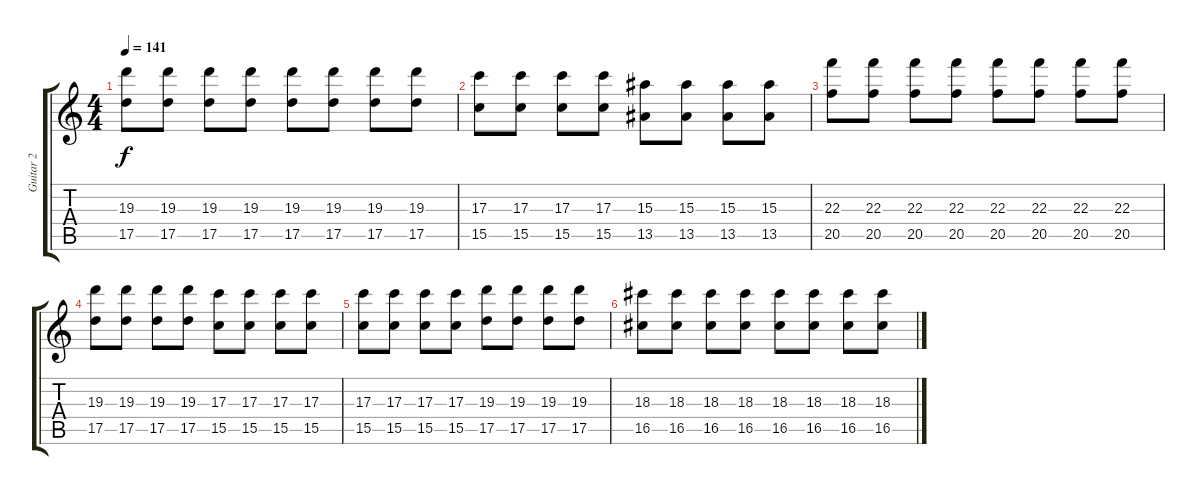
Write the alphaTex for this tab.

\track ("Guitar 2" "Guitar 2") {instrument distortionguitar}
\staff {score tabs}
\tuning (E4 B3 G3 D3 A2 D2) {hide}
\ts (4 4)
\tempo 141
\clef g2
\ks c
(19.3 17.5).8{dy f} (19.3 17.5).8 (19.3 17.5).8 (19.3 17.5).8 (19.3 17.5).8 (19.3 17.5).8 (19.3 17.5).8 (19.3 17.5).8 |
(17.3 15.5).8 (17.3 15.5).8 (17.3 15.5).8 (17.3 15.5).8 (15.3 13.5).8 (15.3 13.5).8 (15.3 13.5).8 (15.3 13.5).8 |
(22.3 20.5).8 (22.3 20.5).8 (22.3 20.5).8 (22.3 20.5).8 (22.3 20.5).8 (22.3 20.5).8 (22.3 20.5).8 (22.3 20.5).8 |
(19.3 17.5).8 (19.3 17.5).8 (19.3 17.5).8 (19.3 17.5).8 (17.3 15.5).8 (17.3 15.5).8 (17.3 15.5).8 (17.3 15.5).8 |
(17.3 15.5).8 (17.3 15.5).8 (17.3 15.5).8 (17.3 15.5).8 (19.3 17.5).8 (19.3 17.5).8 (19.3 17.5).8 (19.3 17.5).8 |
(18.3 16.5).8 (18.3 16.5).8 (18.3 16.5).8 (18.3 16.5).8 (18.3 16.5).8 (18.3 16.5).8 (18.3 16.5).8 (18.3 16.5).8
